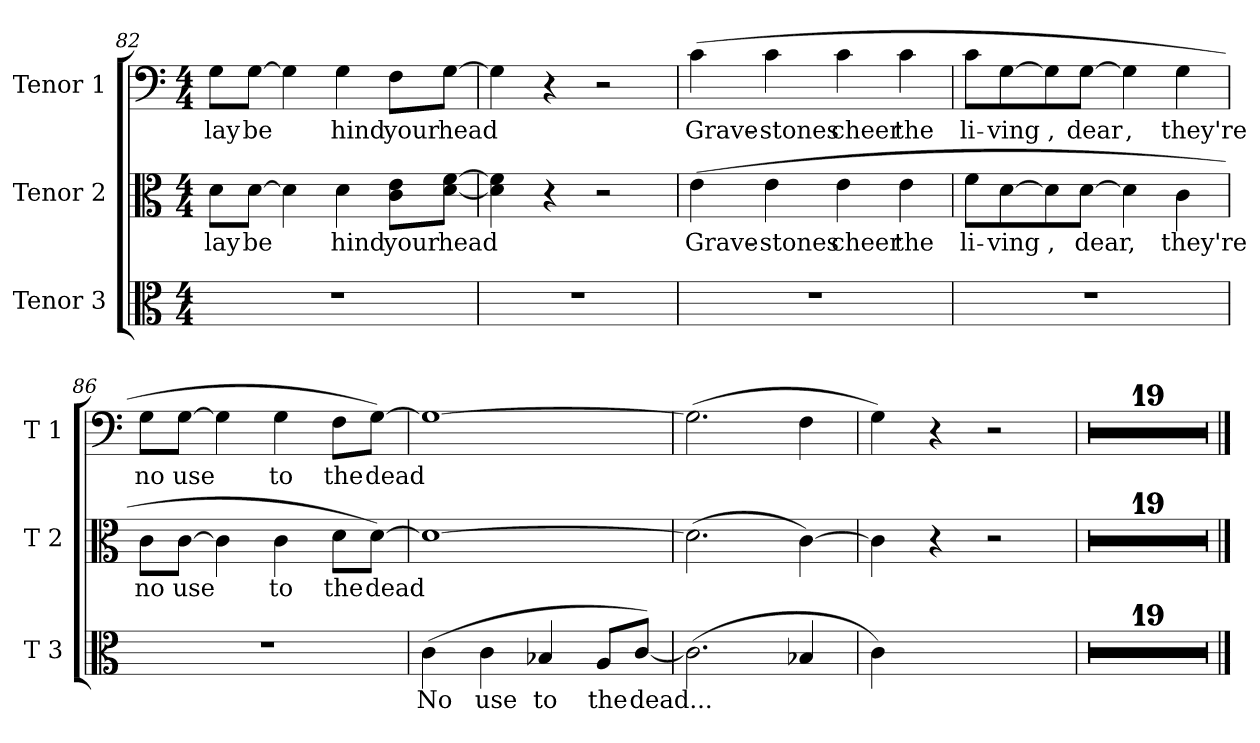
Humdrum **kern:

**kern	**text	**kern	**text	**kern	**text
*part3	*part3	*part2	*part2	*part1	*part1
*staff3	*staff3	*staff2	*staff2	*staff1	*staff1
*I"Tenor 3	*	*I"Tenor 2	*	*I"Tenor 1	*
*I'T 3	*	*I'T 2	*	*I'T 1	*
*clefC3	*	*clefC3	*	*clefF4	*
*k[]	*	*k[]	*	*k[]	*
*C:	*	*C:	*	*C:	*
*M4/4	*	*M4/4	*	*M4/4	*
=82	=82	=82	=82	=82	=82
!	!	!	!LO:LY:b	!	!LO:LY:b
1r	.	8d\L	lay	8G\L	lay
!	!	!	!LO:LY:b	!	!LO:LY:b
.	.	[8d\J	be	[8G\J	be
.	.	4d\]	.	4G\]	.
!	!	!	!LO:LY:b	!	!LO:LY:b
.	.	4d\	hind	4G\	hind
!	!	!	!LO:LY:b	!	!LO:LY:b
.	.	8c\ 8e\L	your	8F\L	your
!	!	!	!LO:LY:b	!	!LO:LY:b
.	.	[8d\ [8f\J	head	[8G\J	head
=83	=83	=83	=83	=83	=83
!	!	!	!LO:LY:b	!	!LO:LY:b
1r	.	4d\] 4f\]	.	4G\]	.
.	.	4r	.	4r	.
.	.	2r	.	2r	.
!!LO:LB:g=z
=84	=84	=84	=84	=84	=84
!	!	!	!LO:LY:b	!	!LO:LY:b
1r	.	(>4e\	Grave-	(>4c\	Grave-
!	!	!	!LO:LY:b	!	!LO:LY:b
.	.	4e\	-stones	4c\	-stones
!	!	!	!LO:LY:b	!	!LO:LY:b
.	.	4e\	cheer	4c\	cheer
!	!	!	!LO:LY:b	!	!LO:LY:b
.	.	4e\	the	4c\	the
=85	=85	=85	=85	=85	=85
!	!	!	!LO:LY:b	!	!LO:LY:b
1r	.	8f\L	li-	8c\L	li-
!	!	!	!LO:LY:b	!	!LO:LY:b
.	.	[8d\	-ving	[8G\	-ving
!	!	!	!LO:LY:b	!	!LO:LY:b
.	.	8d\]	,	8G\]	,
!	!	!	!LO:LY:b	!	!LO:LY:b
.	.	[8d\J	dear,	[8G\J	dear
!	!	!	!	!	!LO:LY:b
.	.	4d\]	.	4G\]	,
!	!	!	!LO:LY:b	!	!LO:LY:b
.	.	4c\	they're	4G\	they're
=86	=86	=86	=86	=86	=86
!	!	!	!LO:LY:b	!	!LO:LY:b
1r	.	8c\L	no	8G\L	no
!	!	!	!LO:LY:b	!	!LO:LY:b
.	.	[8c\J	use	[8G\J	use
.	.	4c\]	.	4G\]	.
!	!	!	!LO:LY:b	!	!LO:LY:b
.	.	4c\	to	4G\	to
!	!	!	!LO:LY:b	!	!LO:LY:b
.	.	8d\L	the	8F\L	the
!	!	!	!LO:LY:b	!	!LO:LY:b
.	.	[8d\J)	dead	[8G\J)	dead
=87	=87	=87	=87	=87	=87
!	!LO:LY:b	!	!	!	!
(>4c\	No	1d_	.	1G_	.
!	!LO:LY:b	!	!	!	!
4c\	use	.	.	.	.
!	!LO:LY:b	!	!	!	!
4B-X/	to	.	.	.	.
!	!LO:LY:b	!	!	!	!
8A/L	the	.	.	.	.
!	!LO:LY:b	!	!	!	!
[8c/J)	dead...	.	.	.	.
=88	=88	=88	=88	=88	=88
(>2.c\]	.	(>2.d\]	.	(>2.G\]	.
4B-X/	.	[4c\)	.	4F\	.
!!LO:PB:g=z
=89	=89	=89	=89	=89	=89
!	!	!	!LO:LY:b	!	!LO:LY:b
4c\)	.	4c\]	.	4G\)	.
2.ryy	.	4r	.	4r	.
.	.	2r	.	2r	.
=90	=90	=90	=90	=90	=90
1r	.	1r	.	1r	.
=91	=91	=91	=91	=91	=91
1r	.	1r	.	1r	.
=92	=92	=92	=92	=92	=92
1r	.	1r	.	1r	.
!!LO:LB:g=z
=93	=93	=93	=93	=93	=93
1r	.	1r	.	1r	.
=94	=94	=94	=94	=94	=94
1r	.	1r	.	1r	.
=95	=95	=95	=95	=95	=95
1r	.	1r	.	1r	.
=96	=96	=96	=96	=96	=96
1r	.	1r	.	1r	.
=97	=97	=97	=97	=97	=97
1r	.	1r	.	1r	.
=98	=98	=98	=98	=98	=98
1r	.	1r	.	1r	.
=99	=99	=99	=99	=99	=99
1r	.	1r	.	1r	.
=100	=100	=100	=100	=100	=100
1r	.	1r	.	1r	.
!!LO:LB:g=z
=101	=101	=101	=101	=101	=101
1r	.	1r	.	1r	.
=102	=102	=102	=102	=102	=102
1r	.	1r	.	1r	.
=103	=103	=103	=103	=103	=103
1r	.	1r	.	1r	.
=104	=104	=104	=104	=104	=104
1r	.	1r	.	1r	.
=105	=105	=105	=105	=105	=105
1r	.	1r	.	1r	.
=106	=106	=106	=106	=106	=106
1r	.	1r	.	1r	.
=107	=107	=107	=107	=107	=107
1r	.	1r	.	1r	.
=108	=108	=108	=108	=108	=108
1r	.	1r	.	1r	.
==	==	==	==	==	==
*-	*-	*-	*-	*-	*-
